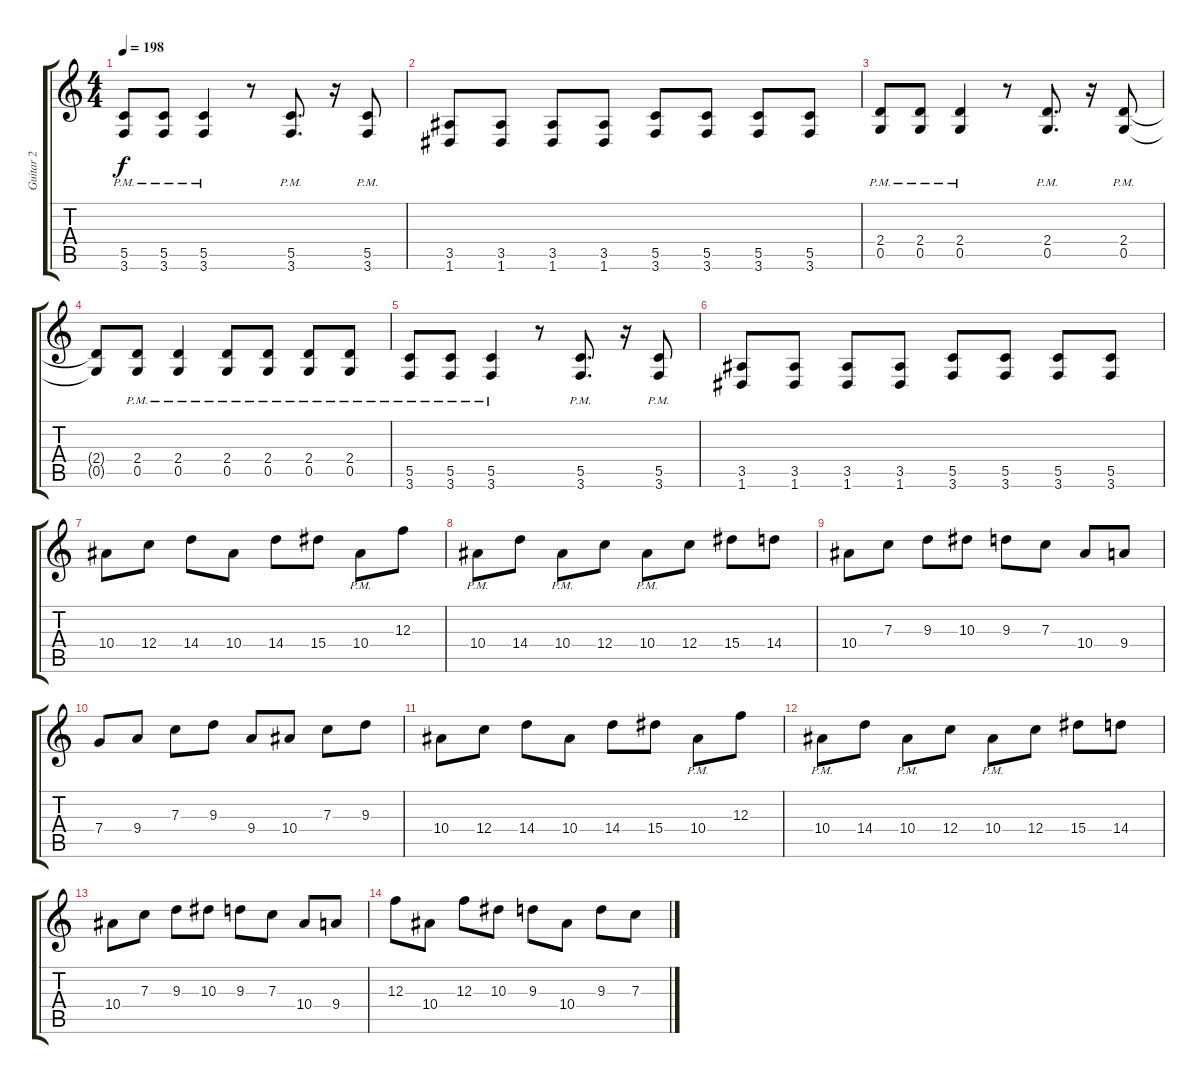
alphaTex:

\track ("Guitar 2" "Guitar 2") {instrument distortionguitar}
\staff {score tabs}
\tuning (D4 A3 F3 C3 G2 D2) {hide}
\ts (4 4)
\tempo 198
\clef g2
\ks c
(5.5{pm} 3.6).8{dy f} (5.5{pm} 3.6).8 (5.5{pm} 3.6).4 r.8 (5.5{pm} 3.6).8{d} r.16 (5.5{pm} 3.6).8 |
(3.5 1.6).8 (3.5 1.6).8 (3.5 1.6).8 (3.5 1.6).8 (5.5 3.6).8 (5.5 3.6).8 (5.5 3.6).8 (5.5 3.6).8 |
(2.4{pm} 0.5{pm}).8 (2.4{pm} 0.5{pm}).8 (2.4{pm} 0.5{pm}).4 r.8 (2.4{pm} 0.5{pm}).8{d} r.16 (2.4{pm} 0.5{pm}).8 |
(2.4{t} 0.5{t}).8 (2.4{pm} 0.5{pm}).8 (2.4{pm} 0.5{pm}).4 (2.4{pm} 0.5{pm}).8 (2.4{pm} 0.5{pm}).8 (2.4{pm} 0.5{pm}).8 (2.4{pm} 0.5{pm}).8 |
(5.5{pm} 3.6).8 (5.5{pm} 3.6).8 (5.5{pm} 3.6).4 r.8 (5.5{pm} 3.6).8{d} r.16 (5.5{pm} 3.6).8 |
(3.5 1.6).8 (3.5 1.6).8 (3.5 1.6).8 (3.5 1.6).8 (5.5 3.6).8 (5.5 3.6).8 (5.5 3.6).8 (5.5 3.6).8 |
10.4.8 12.4.8 14.4.8 10.4.8 14.4.8 15.4.8 10.4{pm}.8 12.3.8 |
10.4{pm}.8 14.4.8 10.4{pm}.8 12.4.8 10.4{pm}.8 12.4.8 15.4.8 14.4.8 |
10.4.8 7.3.8 9.3.8 10.3.8 9.3.8 7.3.8 10.4.8 9.4.8 |
7.4.8 9.4.8 7.3.8 9.3.8 9.4.8 10.4.8 7.3.8 9.3.8 |
10.4.8 12.4.8 14.4.8 10.4.8 14.4.8 15.4.8 10.4{pm}.8 12.3.8 |
10.4{pm}.8 14.4.8 10.4{pm}.8 12.4.8 10.4{pm}.8 12.4.8 15.4.8 14.4.8 |
10.4.8 7.3.8 9.3.8 10.3.8 9.3.8 7.3.8 10.4.8 9.4.8 |
12.3.8 10.4.8 12.3.8 10.3.8 9.3.8 10.4.8 9.3.8 7.3.8
